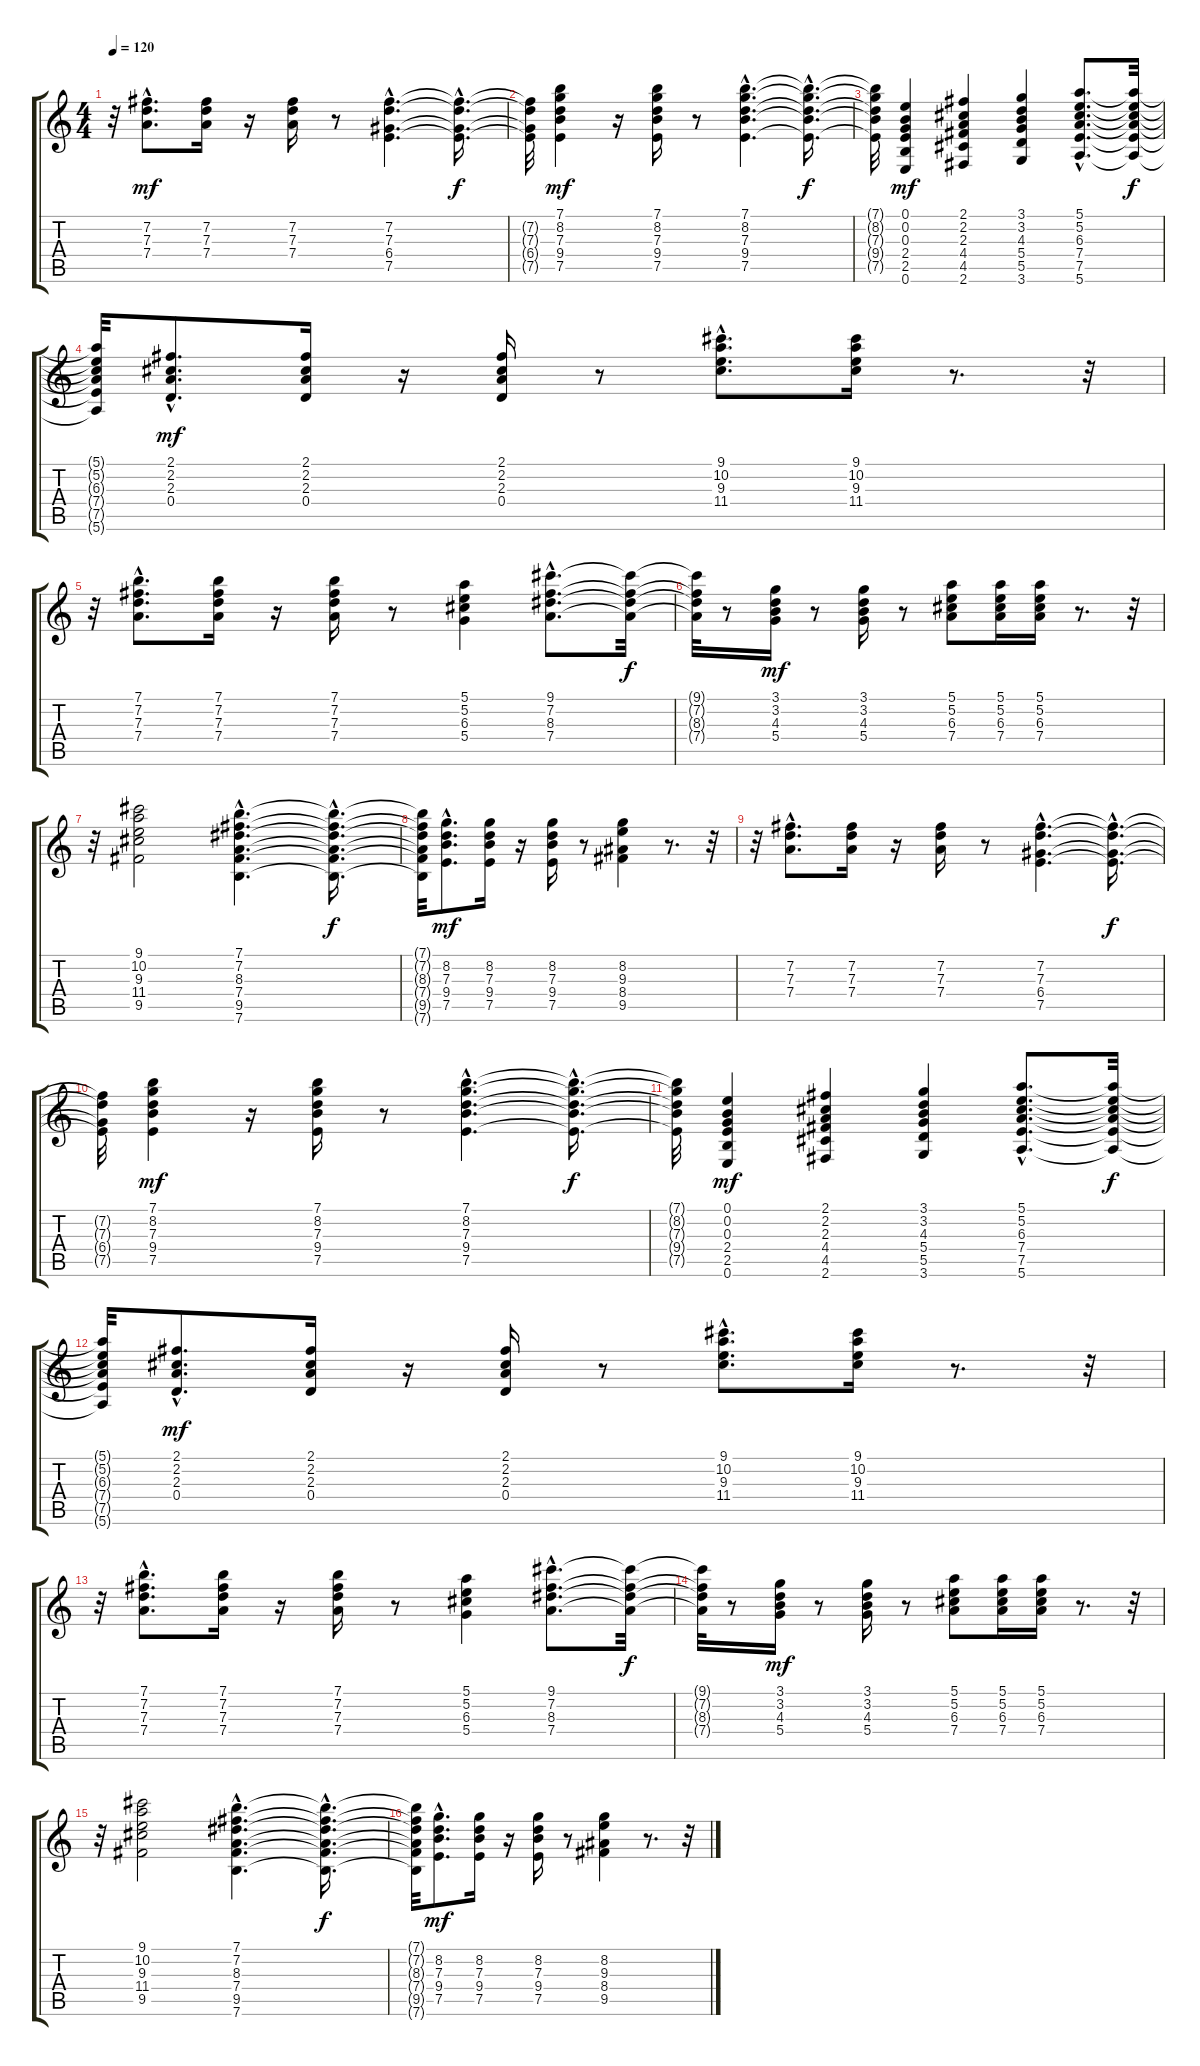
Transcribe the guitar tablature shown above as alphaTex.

\track "" {instrument electricguitarjazz}
\staff {score tabs}
\tuning (E4 B3 G3 D3 A2 E2) {hide}
\ts (4 4)
\tempo 120
\clef g2
\ks c
r.32{dy mf} (7.2{hac} 7.3{hac} 7.4{hac}).8{d} (7.2 7.3 7.4).16 r.16 (7.2 7.3 7.4).16 r.8 (7.2{hac} 7.3{hac} 6.4{hac} 7.5{hac}).4{d} (7.2{hac t} 7.3{hac t} 6.4{hac t} 7.5{hac t}).16{d dy f} |
(7.2{t} 7.3{t} 6.4{t} 7.5{t}).32 (7.1 8.2 7.3 9.4 7.5).4{dy mf} r.16 (7.1 8.2 7.3 9.4 7.5).16 r.8 (7.1{hac} 8.2{hac} 7.3{hac} 9.4{hac} 7.5{hac}).4{d} (7.1{hac t} 8.2{hac t} 7.3{hac t} 9.4{hac t} 7.5{hac t}).16{d dy f} |
(7.1{t} 8.2{t} 7.3{t} 9.4{t} 7.5{t}).32 (0.1 0.2 0.3 2.4 2.5 0.6).4{dy mf} (2.1 2.2 2.3 4.4 4.5 2.6).4 (3.1 3.2 4.3 5.4 5.5 3.6).4 (5.1{hac} 5.2{hac} 6.3{hac} 7.4{hac} 7.5{hac} 5.6{hac}).8{d} (5.1{t} 5.2{t} 6.3{t} 7.4{t} 7.5{t} 5.6{t}).32{dy f} |
(5.1{t} 5.2{t} 6.3{t} 7.4{t} 7.5{t} 5.6{t}).32 (2.1{hac} 2.2{hac} 2.3{hac} 0.4{hac}).8{d dy mf} (2.1 2.2 2.3 0.4).16 r.16 (2.1 2.2 2.3 0.4).16 r.8 (9.1{hac} 10.2{hac} 9.3{hac} 11.4{hac}).8{d} (9.1 10.2 9.3 11.4).16 r.8{d} r.32 |
r.32 (7.1{hac} 7.2{hac} 7.3{hac} 7.4{hac}).8{d} (7.1 7.2 7.3 7.4).16 r.16 (7.1 7.2 7.3 7.4).16 r.8 (5.1 5.2 6.3 5.4).4 (9.1{hac} 7.2{hac} 8.3{hac} 7.4{hac}).8{d} (9.1{t} 7.2{t} 8.3{t} 7.4{t}).32{dy f} |
(9.1{t} 7.2{t} 8.3{t} 7.4{t}).32 r.8 (3.1 3.2 4.3 5.4).16{dy mf} r.8 (3.1 3.2 4.3 5.4).16 r.8 (5.1 5.2 6.3 7.4).8 (5.1 5.2 6.3 7.4).16 (5.1 5.2 6.3 7.4).16 r.8{d} r.32 |
r.32 (9.1 10.2 9.3 11.4 9.5).2 (7.1{hac} 7.2{hac} 8.3{hac} 7.4{hac} 9.5{hac} 7.6{hac}).4{d} (7.1{hac t} 7.2{hac t} 8.3{hac t} 7.4{hac t} 9.5{hac t} 7.6{hac t}).16{d dy f} |
(7.1{t} 7.2{t} 8.3{t} 7.4{t} 9.5{t} 7.6{t}).32 (8.2{hac} 7.3{hac} 9.4{hac} 7.5{hac}).8{d dy mf} (8.2 7.3 9.4 7.5).16 r.16 (8.2 7.3 9.4 7.5).16 r.8 (8.2 9.3 8.4 9.5).4 r.8{d} r.32 |
r.32 (7.2{hac} 7.3{hac} 7.4{hac}).8{d} (7.2 7.3 7.4).16 r.16 (7.2 7.3 7.4).16 r.8 (7.2{hac} 7.3{hac} 6.4{hac} 7.5{hac}).4{d} (7.2{hac t} 7.3{hac t} 6.4{hac t} 7.5{hac t}).16{d dy f} |
(7.2{t} 7.3{t} 6.4{t} 7.5{t}).32 (7.1 8.2 7.3 9.4 7.5).4{dy mf} r.16 (7.1 8.2 7.3 9.4 7.5).16 r.8 (7.1{hac} 8.2{hac} 7.3{hac} 9.4{hac} 7.5{hac}).4{d} (7.1{hac t} 8.2{hac t} 7.3{hac t} 9.4{hac t} 7.5{hac t}).16{d dy f} |
(7.1{t} 8.2{t} 7.3{t} 9.4{t} 7.5{t}).32 (0.1 0.2 0.3 2.4 2.5 0.6).4{dy mf} (2.1 2.2 2.3 4.4 4.5 2.6).4 (3.1 3.2 4.3 5.4 5.5 3.6).4 (5.1{hac} 5.2{hac} 6.3{hac} 7.4{hac} 7.5{hac} 5.6{hac}).8{d} (5.1{t} 5.2{t} 6.3{t} 7.4{t} 7.5{t} 5.6{t}).32{dy f} |
(5.1{t} 5.2{t} 6.3{t} 7.4{t} 7.5{t} 5.6{t}).32 (2.1{hac} 2.2{hac} 2.3{hac} 0.4{hac}).8{d dy mf} (2.1 2.2 2.3 0.4).16 r.16 (2.1 2.2 2.3 0.4).16 r.8 (9.1{hac} 10.2{hac} 9.3{hac} 11.4{hac}).8{d} (9.1 10.2 9.3 11.4).16 r.8{d} r.32 |
r.32 (7.1{hac} 7.2{hac} 7.3{hac} 7.4{hac}).8{d} (7.1 7.2 7.3 7.4).16 r.16 (7.1 7.2 7.3 7.4).16 r.8 (5.1 5.2 6.3 5.4).4 (9.1{hac} 7.2{hac} 8.3{hac} 7.4{hac}).8{d} (9.1{t} 7.2{t} 8.3{t} 7.4{t}).32{dy f} |
(9.1{t} 7.2{t} 8.3{t} 7.4{t}).32 r.8 (3.1 3.2 4.3 5.4).16{dy mf} r.8 (3.1 3.2 4.3 5.4).16 r.8 (5.1 5.2 6.3 7.4).8 (5.1 5.2 6.3 7.4).16 (5.1 5.2 6.3 7.4).16 r.8{d} r.32 |
r.32 (9.1 10.2 9.3 11.4 9.5).2 (7.1{hac} 7.2{hac} 8.3{hac} 7.4{hac} 9.5{hac} 7.6{hac}).4{d} (7.1{hac t} 7.2{hac t} 8.3{hac t} 7.4{hac t} 9.5{hac t} 7.6{hac t}).16{d dy f} |
(7.1{t} 7.2{t} 8.3{t} 7.4{t} 9.5{t} 7.6{t}).32 (8.2{hac} 7.3{hac} 9.4{hac} 7.5{hac}).8{d dy mf} (8.2 7.3 9.4 7.5).16 r.16 (8.2 7.3 9.4 7.5).16 r.8 (8.2 9.3 8.4 9.5).4 r.8{d} r.32
